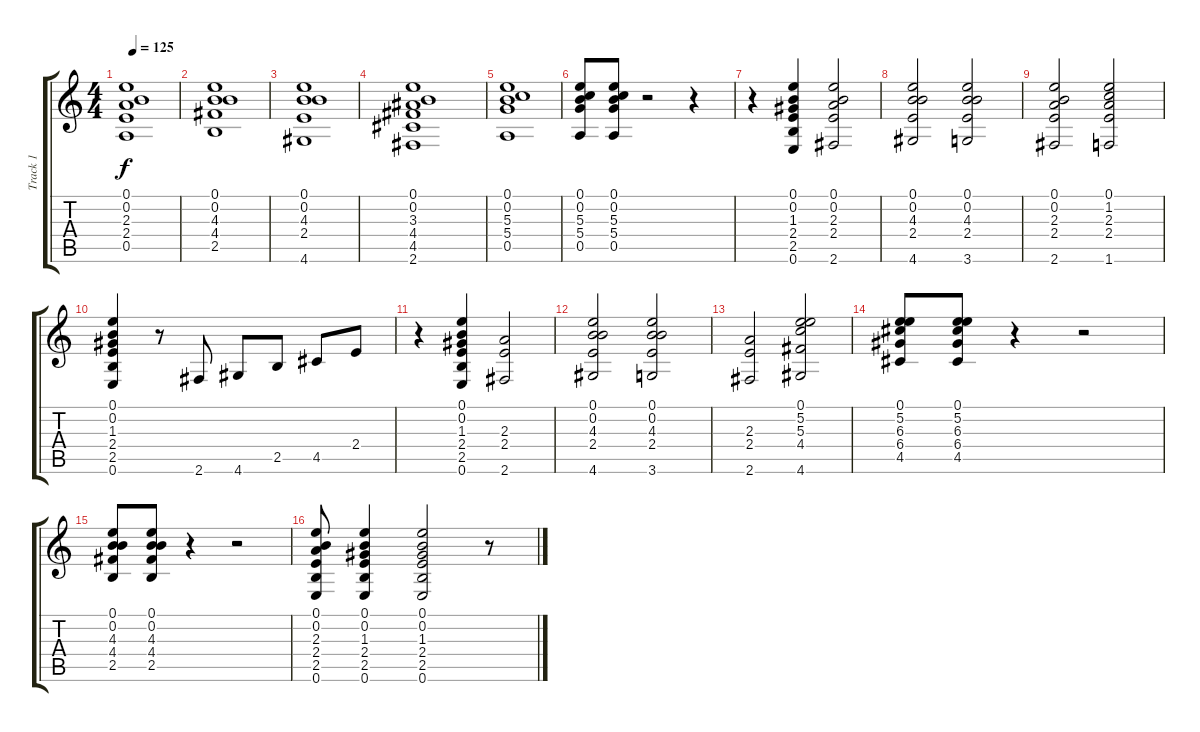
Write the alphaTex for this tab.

\track ("Track 1" "Track 1") {instrument acousticguitarsteel}
\staff {score tabs}
\tuning (E4 B3 G3 D3 A2 E2) {hide}
\ts (4 4)
\tempo 125
\clef g2
\ks c
(0.1 0.2 2.3 2.4 0.5).1{dy f} |
(0.1 0.2 4.3 4.4 2.5).1 |
(0.1 0.2 4.3 2.4 4.6).1 |
(0.1 0.2 3.3 4.4 4.5 2.6).1 |
(0.1 0.2 5.3 5.4 0.5).1 |
(0.1 0.2 5.3 5.4 0.5).8 (0.1 0.2 5.3 5.4 0.5).8 r.2 r.4 |
r.4 (0.1 0.2 1.3 2.4 2.5 0.6).4 (0.1 0.2 2.3 2.4 2.6).2 |
(0.1 0.2 4.3 2.4 4.6).2 (0.1 0.2 4.3 2.4 3.6).2 |
(0.1 0.2 2.3 2.4 2.6).2 (0.1 1.2 2.3 2.4 1.6).2 |
(0.1 0.2 1.3 2.4 2.5 0.6).4 r.8 2.6.8 4.6.8 2.5.8 4.5.8 2.4.8 |
r.4 (0.1 0.2 1.3 2.4 2.5 0.6).4 (2.3 2.4 2.6).2 |
(0.1 0.2 4.3 2.4 4.6).2 (0.1 0.2 4.3 2.4 3.6).2 |
(2.3 2.4 2.6).2 (0.1 5.2 5.3 4.4 4.6).2 |
(0.1 5.2 6.3 6.4 4.5).8 (0.1 5.2 6.3 6.4 4.5).8 r.4 r.2 |
(0.1 0.2 4.3 4.4 2.5).8 (0.1 0.2 4.3 4.4 2.5).8 r.4 r.2 |
(0.1 0.2 2.3 2.4 2.5 0.6).8 (0.1 0.2 1.3 2.4 2.5 0.6).4 (0.1 0.2 1.3 2.4 2.5 0.6).2 r.8
